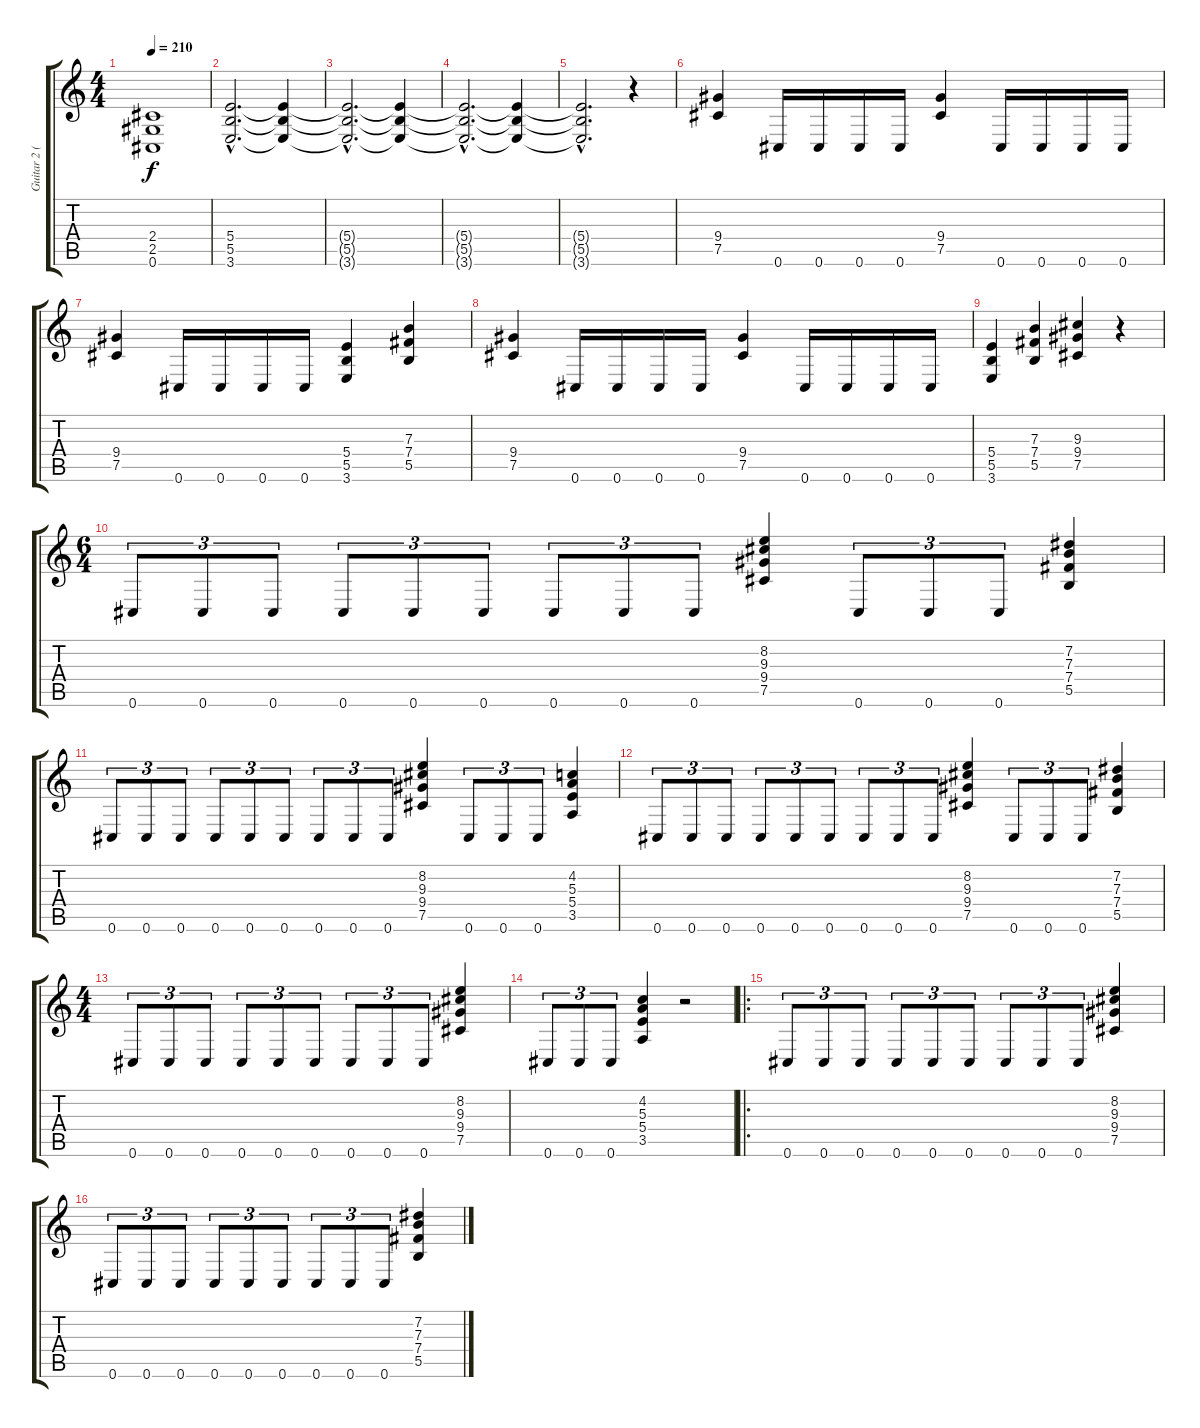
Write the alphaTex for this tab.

\track ("Guitar 2 (Ale)" "Guitar 2 (") {instrument distortionguitar}
\staff {score tabs}
\tuning (Db4 Ab3 E3 B2 Gb2 Db2) {hide}
\ts (4 4)
\tempo 210
\clef g2
\ks c
(2.4{t} 2.5{t} 0.6{t}).1{dy f} |
(5.4{hac} 5.5{hac} 3.6{hac}).2{d} (5.4{t} 5.5{t} 3.6{t}).4 |
(5.4{hac t} 5.5{hac t} 3.6{hac t}).2{d} (5.4{t} 5.5{t} 3.6{t}).4 |
(5.4{hac t} 5.5{hac t} 3.6{hac t}).2{d} (5.4{t} 5.5{t} 3.6{t}).4 |
(5.4{hac t} 5.5{hac t} 3.6{hac t}).2{d} r.4 |
(9.4 7.5).4 0.6.16 0.6.16 0.6.16 0.6.16 (9.4 7.5).4 0.6.16 0.6.16 0.6.16 0.6.16 |
(9.4 7.5).4 0.6.16 0.6.16 0.6.16 0.6.16 (5.4 5.5 3.6).4 (7.3 7.4 5.5).4 |
(9.4 7.5).4 0.6.16 0.6.16 0.6.16 0.6.16 (9.4 7.5).4 0.6.16 0.6.16 0.6.16 0.6.16 |
(5.4 5.5 3.6).4 (7.3 7.4 5.5).4 (9.3 9.4 7.5).4 r.4 |
\ts (6 4)
0.6.8{tu (3 2)} 0.6.8{tu (3 2)} 0.6.8{tu (3 2)} 0.6.8{tu (3 2)} 0.6.8{tu (3 2)} 0.6.8{tu (3 2)} 0.6.8{tu (3 2)} 0.6.8{tu (3 2)} 0.6.8{tu (3 2)} (8.2 9.3 9.4 7.5).4 0.6.8{tu (3 2)} 0.6.8{tu (3 2)} 0.6.8{tu (3 2)} (7.2 7.3 7.4 5.5).4 |
0.6.8{tu (3 2)} 0.6.8{tu (3 2)} 0.6.8{tu (3 2)} 0.6.8{tu (3 2)} 0.6.8{tu (3 2)} 0.6.8{tu (3 2)} 0.6.8{tu (3 2)} 0.6.8{tu (3 2)} 0.6.8{tu (3 2)} (8.2 9.3 9.4 7.5).4 0.6.8{tu (3 2)} 0.6.8{tu (3 2)} 0.6.8{tu (3 2)} (4.2 5.3 5.4 3.5).4 |
0.6.8{tu (3 2)} 0.6.8{tu (3 2)} 0.6.8{tu (3 2)} 0.6.8{tu (3 2)} 0.6.8{tu (3 2)} 0.6.8{tu (3 2)} 0.6.8{tu (3 2)} 0.6.8{tu (3 2)} 0.6.8{tu (3 2)} (8.2 9.3 9.4 7.5).4 0.6.8{tu (3 2)} 0.6.8{tu (3 2)} 0.6.8{tu (3 2)} (7.2 7.3 7.4 5.5).4 |
\ts (4 4)
0.6.8{tu (3 2)} 0.6.8{tu (3 2)} 0.6.8{tu (3 2)} 0.6.8{tu (3 2)} 0.6.8{tu (3 2)} 0.6.8{tu (3 2)} 0.6.8{tu (3 2)} 0.6.8{tu (3 2)} 0.6.8{tu (3 2)} (8.2 9.3 9.4 7.5).4 |
0.6.8{tu (3 2)} 0.6.8{tu (3 2)} 0.6.8{tu (3 2)} (4.2 5.3 5.4 3.5).4 r.2 |
\ro
0.6.8{tu (3 2)} 0.6.8{tu (3 2)} 0.6.8{tu (3 2)} 0.6.8{tu (3 2)} 0.6.8{tu (3 2)} 0.6.8{tu (3 2)} 0.6.8{tu (3 2)} 0.6.8{tu (3 2)} 0.6.8{tu (3 2)} (8.2 9.3 9.4 7.5).4 |
0.6.8{tu (3 2)} 0.6.8{tu (3 2)} 0.6.8{tu (3 2)} 0.6.8{tu (3 2)} 0.6.8{tu (3 2)} 0.6.8{tu (3 2)} 0.6.8{tu (3 2)} 0.6.8{tu (3 2)} 0.6.8{tu (3 2)} (7.2 7.3 7.4 5.5).4
